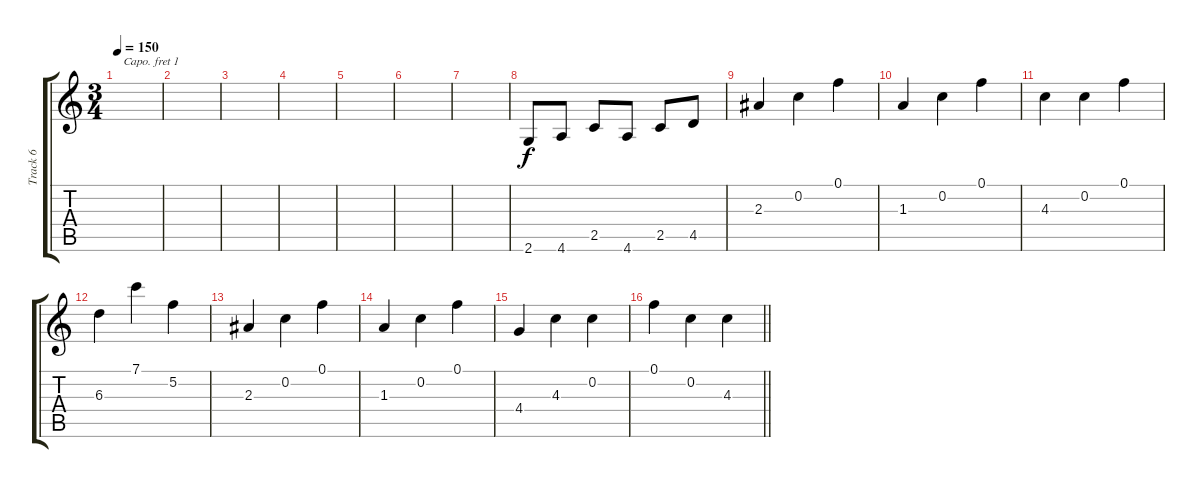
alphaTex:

\track ("Track 6" "Track 6") {instrument distortionguitar}
\staff {score tabs}
\capo 1
\tuning (E4 B3 G3 D3 A2 E2) {hide}
\ts (3 4)
\tempo 150
\clef g2
\ks c
|
|
|
|
|
|
|
2.6.8 4.6.8 2.5.8 4.6.8 2.5.8 4.5.8 |
2.3.4{volume 12 instrument acousticguitarsteel} 0.2.4 0.1.4 |
1.3.4 0.2.4 0.1.4 |
4.3.4 0.2.4 0.1.4 |
6.3.4 7.1.4 5.2.4 |
2.3.4 0.2.4 0.1.4 |
1.3.4 0.2.4 0.1.4 |
4.4.4 4.3.4 0.2.4 |
\barLineRight lightlight
0.1.4 0.2.4 4.3.4
